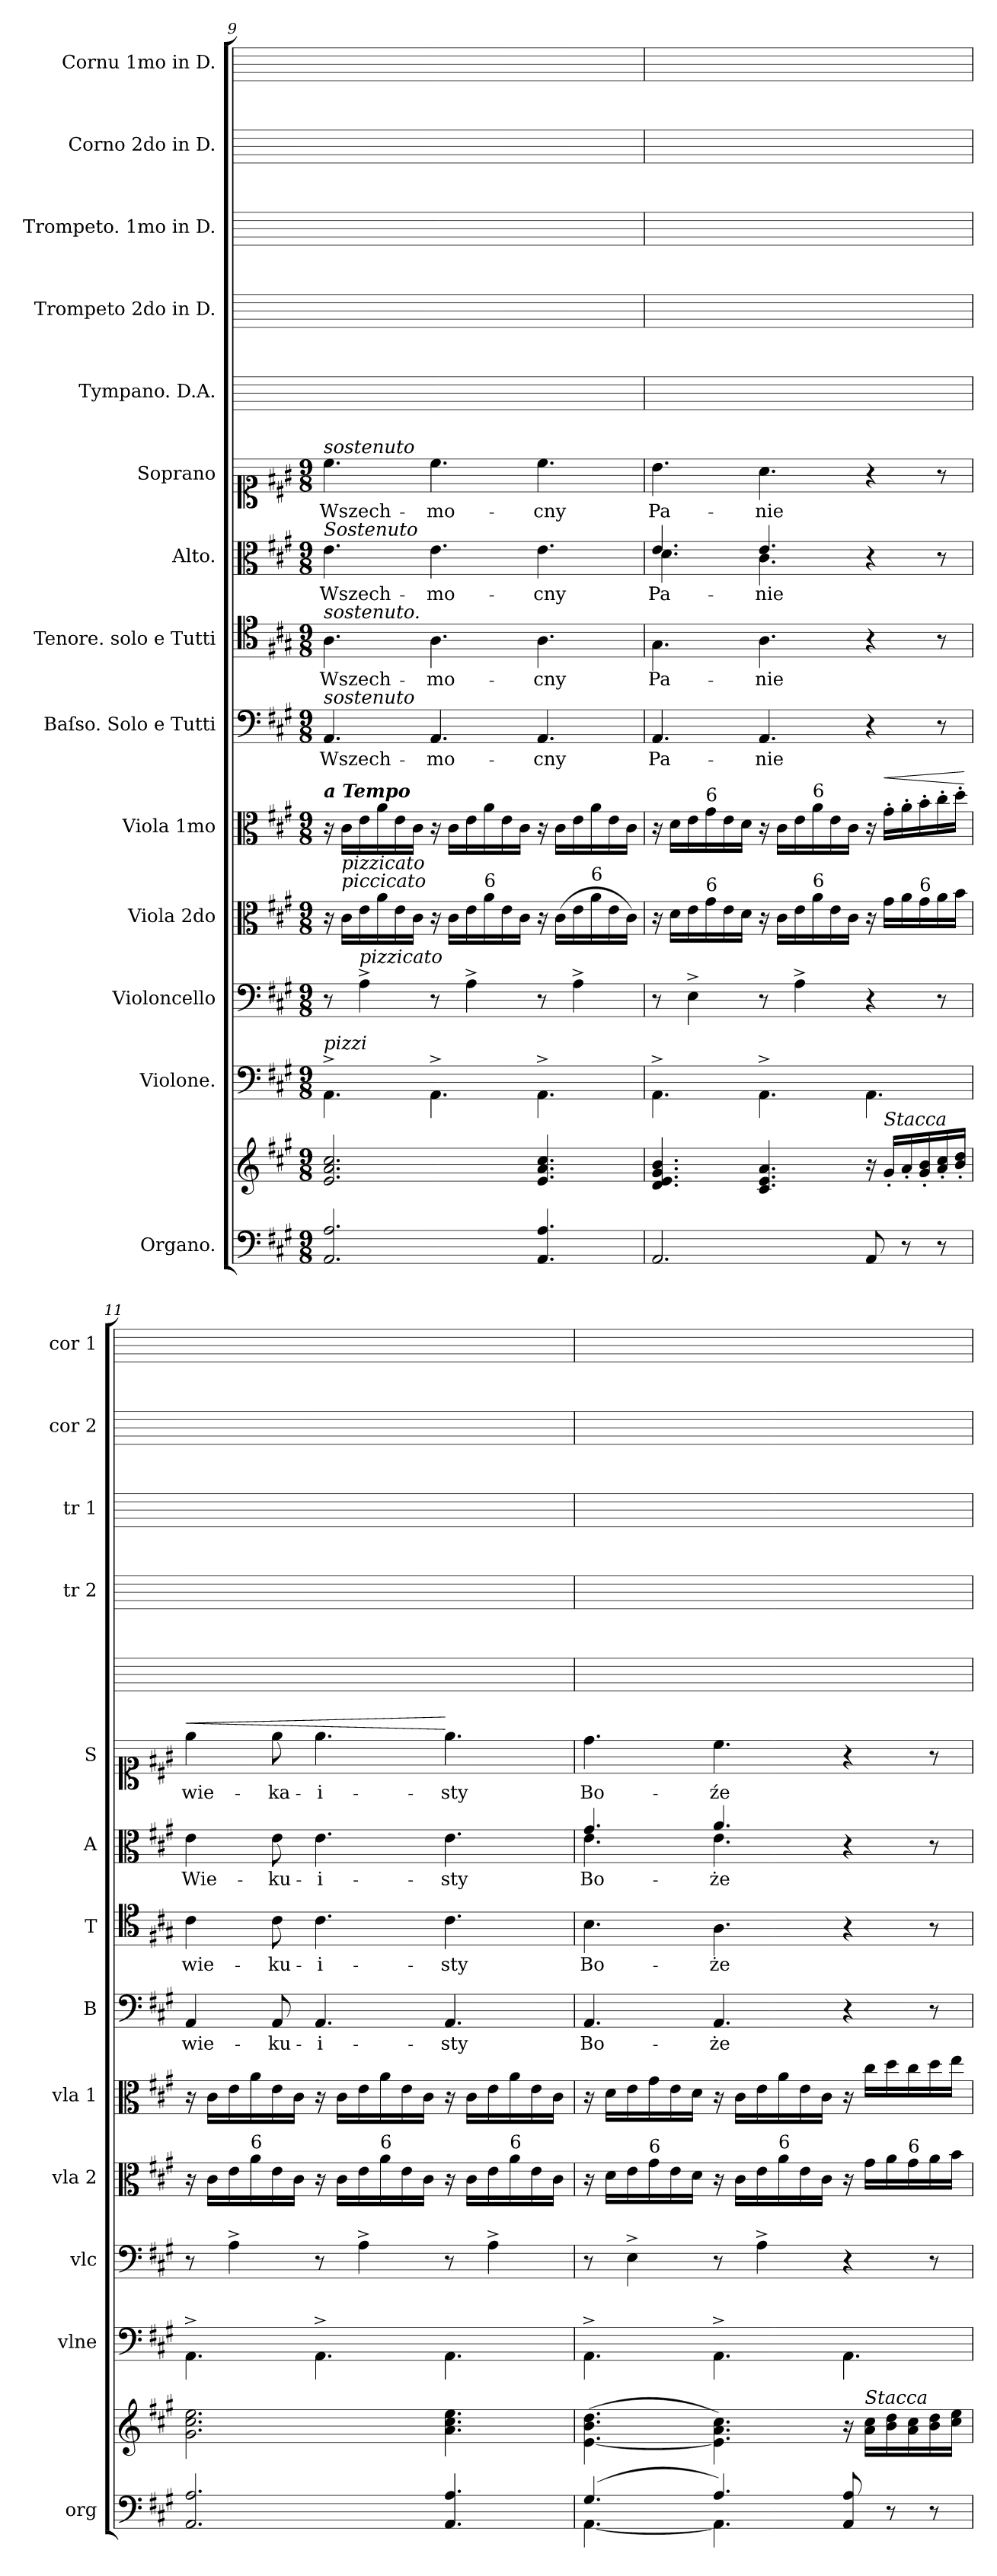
**kern	**kern	**kern	**kern	**kern	**kern	**dynam	**kern	**text	**kern	**text	**kern	**text	**kern	**text	**dynam	**kern	**kern	**kern	**kern	**kern
*part14	*part14	*part13	*part12	*part11	*part10	*part10	*part9	*part9	*part8	*part8	*part7	*part7	*part6	*part6	*part6	*part5	*part4	*part3	*part2	*part1
*staff15	*staff14	*staff13	*staff12	*staff11	*staff10	*staff10	*staff9	*staff9	*staff8	*staff8	*staff7	*staff7	*staff6	*staff6	*staff6	*staff5	*staff4	*staff3	*staff2	*staff1
*I"Organo.	*	*I"Violone.	*I"Violoncello	*I"Viola 2do	*I"Viola 1mo	*	*I"Baſso. Solo e Tutti	*	*I"Tenore. solo e Tutti	*	*I"Alto.	*	*I"Soprano	*	*	*I"Tympano. D.A.	*I"Trompeto 2do in D.	*I"Trompeto. 1mo in D.	*I"Corno 2do in D.	*I"Cornu 1mo in D.
*I'org	*	*I'vlne	*I'vlc	*I'vla 2	*I'vla 1	*	*I'B	*	*I'T	*	*I'A	*	*I'S	*	*	*	*I'tr 2	*I'tr 1	*I'cor 2	*I'cor 1
*clefF4	*clefG2	*clefF4	*clefF4	*clefC3	*clefC3	*	*clefF4	*	*clefC4	*	*clefC3	*	*clefC1	*	*	*	*	*	*	*
*k[f#c#g#]	*k[f#c#g#]	*k[f#c#g#]	*k[f#c#g#]	*k[f#c#g#]	*k[f#c#g#]	*	*k[f#c#g#]	*	*k[f#c#g#]	*	*k[f#c#g#]	*	*k[f#c#g#]	*	*	*	*	*	*	*
*A:	*A:	*A:	*A:	*A:	*A:	*	*A:	*	*A:	*	*A:	*	*A:	*	*	*	*	*	*	*
*M9/8	*M9/8	*M9/8	*M9/8	*M9/8	*M9/8	*	*M9/8	*	*M9/8	*	*M9/8	*	*M9/8	*	*	*	*	*	*	*
=9	=9	=9	=9	=9	=9	=9	=9	=9	=9	=9	=9	=9	=9	=9	=9	=9	=9	=9	=9	=9
!	!	!	!	!	!	!	!	!	!	!	!	!	!LO:TX:a:i:t=sostenuto	!	!	!	!	!	!	!
!	!	!	!	!	!	!	!	!	!	!	!LO:TX:a:i:t=Sostenuto	!	!	!	!	!	!	!	!	!
!	!	!	!	!	!	!	!	!	!LO:TX:a:i:t=sostenuto.	!	!	!	!	!	!	!	!	!	!	!
!	!	!	!	!	!	!	!LO:TX:a:i:t=sostenuto	!	!	!	!	!	!	!	!	!	!	!	!	!
!	!	!	!	!	!LO:TX:a:Bi:t=a Tempo	!	!	!	!	!	!	!	!	!	!	!	!	!	!	!
!	!	!LO:TX:a:i:t=pizzi	!	!	!	!	!	!	!	!	!	!	!	!	!	!	!	!	!	!
2.AA/ 2.A/	2.e/ 2.a/ 2.cc#/	4.AA^\	8r	16r	16r	.	4.AA/	Wszech-	4.A\	Wszech-	4.e\	Wszech-	4.cc#\	Wszech-	.	8%9ryy	8%9ryy	8%9ryy	8%9ryy	8%9ryy
!	!	!	!	!	!LO:TX:b:i:t=pizzicato	!	!	!	!	!	!	!	!	!	!	!	!	!	!	!
!	!	!	!	!LO:TX:a:i:t=piccicato	!	!	!	!	!	!	!	!	!	!	!	!	!	!	!	!
.	.	.	.	16c#\LL	16c#\LL	.	.	.	.	.	.	.	.	.	.	.	.	.	.	.
!	!	!	!LO:TX:a:i:t=pizzicato	!	!	!	!	!	!	!	!	!	!	!	!	!	!	!	!	!
.	.	.	4A^\	16e\	16e\	.	.	.	.	.	.	.	.	.	.	.	.	.	.	.
.	.	.	.	16a\	16a\	.	.	.	.	.	.	.	.	.	.	.	.	.	.	.
.	.	.	.	16e\	16e\	.	.	.	.	.	.	.	.	.	.	.	.	.	.	.
.	.	.	.	16c#\JJ	16c#\JJ	.	.	.	.	.	.	.	.	.	.	.	.	.	.	.
.	.	4.AA^\	8r	16r	16r	.	4.AA/	-mo-	4.A\	-mo-	4.e\	-mo-	4.cc#\	-mo-	.	.	.	.	.	.
.	.	.	.	16c#\LL	16c#\LL	.	.	.	.	.	.	.	.	.	.	.	.	.	.	.
.	.	.	4A^\	16e\	16e\	.	.	.	.	.	.	.	.	.	.	.	.	.	.	.
!	!	!	!	!LO:TX:a:t=6	!	!	!	!	!	!	!	!	!	!	!	!	!	!	!	!
.	.	.	.	16a\	16a\	.	.	.	.	.	.	.	.	.	.	.	.	.	.	.
.	.	.	.	16e\	16e\	.	.	.	.	.	.	.	.	.	.	.	.	.	.	.
.	.	.	.	16c#\JJ	16c#\JJ	.	.	.	.	.	.	.	.	.	.	.	.	.	.	.
4.AA/ 4.A/	4.e/ 4.a/ 4.cc#/	4.AA^\	8r	16r	16r	.	4.AA/	-cny	4.A\	-cny	4.e\	-cny	4.cc#\	-cny	.	.	.	.	.	.
.	.	.	.	(16c#\LL	16c#\LL	.	.	.	.	.	.	.	.	.	.	.	.	.	.	.
.	.	.	4A^\	16e\	16e\	.	.	.	.	.	.	.	.	.	.	.	.	.	.	.
!	!	!	!	!LO:TX:a:t=6	!	!	!	!	!	!	!	!	!	!	!	!	!	!	!	!
.	.	.	.	16a\	16a\	.	.	.	.	.	.	.	.	.	.	.	.	.	.	.
.	.	.	.	16e\	16e\	.	.	.	.	.	.	.	.	.	.	.	.	.	.	.
.	.	.	.	16c#\JJ)	16c#\JJ	.	.	.	.	.	.	.	.	.	.	.	.	.	.	.
=10	=10	=10	=10	=10	=10	=10	=10	=10	=10	=10	=10	=10	=10	=10	=10	=10	=10	=10	=10	=10
*	*	*	*	*	*	*	*	*	*	*	*^	*	*	*	*	*	*	*	*	*
2.AA/	4.d/ 4.e/ 4.g#/ 4.b/	4.AA^\	8r	16r	16r	.	4.AA/	Pa-	4.G#\	Pa-	4.e/	4.d\	Pa-	4.b\	Pa-	.	8%9ryy	8%9ryy	8%9ryy	8%9ryy	8%9ryy
.	.	.	.	16d\LL	16d\LL	.	.	.	.	.	.	.	.	.	.	.	.	.	.	.	.
.	.	.	4E^\	16e\	16e\	.	.	.	.	.	.	.	.	.	.	.	.	.	.	.	.
!	!	!	!	!	!LO:TX:a:t=6	!	!	!	!	!	!	!	!	!	!	!	!	!	!	!	!
!	!	!	!	!LO:TX:a:t=6	!	!	!	!	!	!	!	!	!	!	!	!	!	!	!	!	!
.	.	.	.	16g#\	16g#\	.	.	.	.	.	.	.	.	.	.	.	.	.	.	.	.
.	.	.	.	16e\	16e\	.	.	.	.	.	.	.	.	.	.	.	.	.	.	.	.
.	.	.	.	16d\JJ	16d\JJ	.	.	.	.	.	.	.	.	.	.	.	.	.	.	.	.
.	4.c#/ 4.e/ 4.a/	4.AA^\	8r	16r	16r	.	4.AA/	-nie	4.A\	-nie	4.e/	4.c#\	-nie	4.a\	-nie	.	.	.	.	.	.
.	.	.	.	16c#\LL	16c#\LL	.	.	.	.	.	.	.	.	.	.	.	.	.	.	.	.
.	.	.	4A^\	16e\	16e\	.	.	.	.	.	.	.	.	.	.	.	.	.	.	.	.
!	!	!	!	!	!LO:TX:a:t=6	!	!	!	!	!	!	!	!	!	!	!	!	!	!	!	!
!	!	!	!	!LO:TX:a:t=6	!	!	!	!	!	!	!	!	!	!	!	!	!	!	!	!	!
.	.	.	.	16a\	16a\	.	.	.	.	.	.	.	.	.	.	.	.	.	.	.	.
.	.	.	.	16e\	16e\	.	.	.	.	.	.	.	.	.	.	.	.	.	.	.	.
.	.	.	.	16c#\JJ	16c#\JJ	.	.	.	.	.	.	.	.	.	.	.	.	.	.	.	.
8AA/	16r	4.AA\	4r	16r	16r	.	4r	.	4r	.	4r	4rFyy	.	4r	.	.	.	.	.	.	.
!	!LO:TX:a:i:t=Stacca	!	!	!	!	!	!	!	!	!	!	!	!	!	!	!	!	!	!	!	!
!	!	!	!	!	!	!LO:HP:a	!	!	!	!	!	!	!	!	!	!	!	!	!	!	!
.	16g#'/LL	.	.	16g#\LL	16g#'\LL	<	.	.	.	.	.	.	.	.	.	.	.	.	.	.	.
8r	16a'/	.	.	16a\	16a'\	.	.	.	.	.	.	.	.	.	.	.	.	.	.	.	.
!	!	!	!	!LO:TX:a:t=6	!	!	!	!	!	!	!	!	!	!	!	!	!	!	!	!	!
.	16g#'/ 16b'/	.	.	16g#\	16b'\	.	.	.	.	.	.	.	.	.	.	.	.	.	.	.	.
8r	16a'/ 16cc#'/	.	8r	16a\	16cc#'\	.	8r	.	8r	.	8r	8rFyy	.	8r	.	.	.	.	.	.	.
.	16b'/ 16dd'/JJ	.	.	16b\JJ	16dd'\JJ	.	.	.	.	.	.	.	.	.	.	.	.	.	.	.	.
*	*	*	*	*	*	*	*	*	*	*	*v	*v	*	*	*	*	*	*	*	*	*
.	.	.	.	.	.	[	.	.	.	.	.	.	.	.	.	.	.	.	.	.
=11	=11	=11	=11	=11	=11	=11	=11	=11	=11	=11	=11	=11	=11	=11	=11	=11	=11	=11	=11	=11
!	!	!	!	!	!	!	!	!	!	!	!	!	!	!	!LO:HP:a	!	!	!	!	!
2.AA/ 2.A/	2.g#\ 2.cc#\ 2.ee\	4.AA^\	8r	16r	16r	.	4AA/	wie-	4c#\	wie-	4e\	Wie-	4ee\	wie-	<	8%9ryy	8%9ryy	8%9ryy	8%9ryy	8%9ryy
.	.	.	.	16c#\LL	16c#\LL	.	.	.	.	.	.	.	.	.	.	.	.	.	.	.
.	.	.	4A^\	16e\	16e\	.	.	.	.	.	.	.	.	.	.	.	.	.	.	.
!	!	!	!	!LO:TX:a:t=6	!	!	!	!	!	!	!	!	!	!	!	!	!	!	!	!
.	.	.	.	16a\	16a\	.	.	.	.	.	.	.	.	.	.	.	.	.	.	.
.	.	.	.	16e\	16e\	.	8AA/	-ku-	8c#\	-ku-	8e\	-ku-	8ee\	-ka-	.	.	.	.	.	.
.	.	.	.	16c#\JJ	16c#\JJ	.	.	.	.	.	.	.	.	.	.	.	.	.	.	.
.	.	4.AA^\	8r	16r	16r	.	4.AA/	-i-	4.c#\	-i-	4.e\	-i-	4.ee\	-i-	.	.	.	.	.	.
.	.	.	.	16c#\LL	16c#\LL	.	.	.	.	.	.	.	.	.	.	.	.	.	.	.
.	.	.	4A^\	16e\	16e\	.	.	.	.	.	.	.	.	.	.	.	.	.	.	.
!	!	!	!	!LO:TX:a:t=6	!	!	!	!	!	!	!	!	!	!	!	!	!	!	!	!
.	.	.	.	16a\	16a\	.	.	.	.	.	.	.	.	.	.	.	.	.	.	.
.	.	.	.	16e\	16e\	.	.	.	.	.	.	.	.	.	.	.	.	.	.	.
.	.	.	.	16c#\JJ	16c#\JJ	.	.	.	.	.	.	.	.	.	.	.	.	.	.	.
4.AA/ 4.A/	4.a\ 4.cc#\ 4.ee\	4.AA\	8r	16r	16r	.	4.AA/	-sty	4.c#\	-sty	4.e\	-sty	4.ee\	-sty	[	.	.	.	.	.
.	.	.	.	16c#\LL	16c#\LL	.	.	.	.	.	.	.	.	.	.	.	.	.	.	.
.	.	.	4A^\	16e\	16e\	.	.	.	.	.	.	.	.	.	.	.	.	.	.	.
!	!	!	!	!LO:TX:a:t=6	!	!	!	!	!	!	!	!	!	!	!	!	!	!	!	!
.	.	.	.	16a\	16a\	.	.	.	.	.	.	.	.	.	.	.	.	.	.	.
.	.	.	.	16e\	16e\	.	.	.	.	.	.	.	.	.	.	.	.	.	.	.
.	.	.	.	16c#\JJ	16c#\JJ	.	.	.	.	.	.	.	.	.	.	.	.	.	.	.
=12	=12	=12	=12	=12	=12	=12	=12	=12	=12	=12	=12	=12	=12	=12	=12	=12	=12	=12	=12	=12
*^	*	*	*	*	*	*	*	*	*	*	*^	*	*	*	*	*	*	*	*	*
(4.G#/	[4.AA\	([4.e\ 4.b\ 4.dd\	4.AA^\	8r	16r	16r	.	4.AA/	Bo-	4.B\	Bo-	4.g#/	4.e\	Bo-	4.dd\	Bo-	.	8%9ryy	8%9ryy	8%9ryy	8%9ryy	8%9ryy
.	.	.	.	.	16d\LL	16d\LL	.	.	.	.	.	.	.	.	.	.	.	.	.	.	.	.
.	.	.	.	4E^\	16e\	16e\	.	.	.	.	.	.	.	.	.	.	.	.	.	.	.	.
!	!	!	!	!	!LO:TX:a:t=6	!	!	!	!	!	!	!	!	!	!	!	!	!	!	!	!	!
.	.	.	.	.	16g#\	16g#\	.	.	.	.	.	.	.	.	.	.	.	.	.	.	.	.
.	.	.	.	.	16e\	16e\	.	.	.	.	.	.	.	.	.	.	.	.	.	.	.	.
.	.	.	.	.	16d\JJ	16d\JJ	.	.	.	.	.	.	.	.	.	.	.	.	.	.	.	.
4.A/)	4.AA\]	4.e]\ 4.a\ 4.cc#\)	4.AA^\	8r	16r	16r	.	4.AA/	-że	4.A\	-że	4.a/	4.e\	-że	4.cc#\	-źe	.	.	.	.	.	.
.	.	.	.	.	16c#\LL	16c#\LL	.	.	.	.	.	.	.	.	.	.	.	.	.	.	.	.
.	.	.	.	4A^\	16e\	16e\	.	.	.	.	.	.	.	.	.	.	.	.	.	.	.	.
!	!	!	!	!	!LO:TX:a:t=6	!	!	!	!	!	!	!	!	!	!	!	!	!	!	!	!	!
.	.	.	.	.	16a\	16a\	.	.	.	.	.	.	.	.	.	.	.	.	.	.	.	.
.	.	.	.	.	16e\	16e\	.	.	.	.	.	.	.	.	.	.	.	.	.	.	.	.
.	.	.	.	.	16c#\JJ	16c#\JJ	.	.	.	.	.	.	.	.	.	.	.	.	.	.	.	.
8AA/ 8A/	4ryy	16r	4.AA\	4r	16r	16r	.	4r	.	4r	.	4r	4rFyy	.	4r	.	.	.	.	.	.	.
!	!	!LO:TX:a:i:t=Stacca	!	!	!	!	!	!	!	!	!	!	!	!	!	!	!	!	!	!	!	!
.	.	16a\ 16cc#\LL	.	.	16g#\LL	16cc#\LL	.	.	.	.	.	.	.	.	.	.	.	.	.	.	.	.
8r	.	16b\ 16dd\	.	.	16a\	16dd\	.	.	.	.	.	.	.	.	.	.	.	.	.	.	.	.
!	!	!	!	!	!LO:TX:a:t=6	!	!	!	!	!	!	!	!	!	!	!	!	!	!	!	!	!
.	.	16a\ 16cc#\	.	.	16g#\	16cc#\	.	.	.	.	.	.	.	.	.	.	.	.	.	.	.	.
8r	8ryy	16b\ 16dd\	.	8r	16a\	16dd\	.	8r	.	8r	.	8r	8rFyy	.	8r	.	.	.	.	.	.	.
.	.	16cc#\ 16ee\JJ	.	.	16b\JJ	16ee\JJ	.	.	.	.	.	.	.	.	.	.	.	.	.	.	.	.
*v	*v	*	*	*	*	*	*	*	*	*	*	*v	*v	*	*	*	*	*	*	*	*	*
=	=	=	=	=	=	=	=	=	=	=	=	=	=	=	=	=	=	=	=	=
*-	*-	*-	*-	*-	*-	*-	*-	*-	*-	*-	*-	*-	*-	*-	*-	*-	*-	*-	*-	*-
